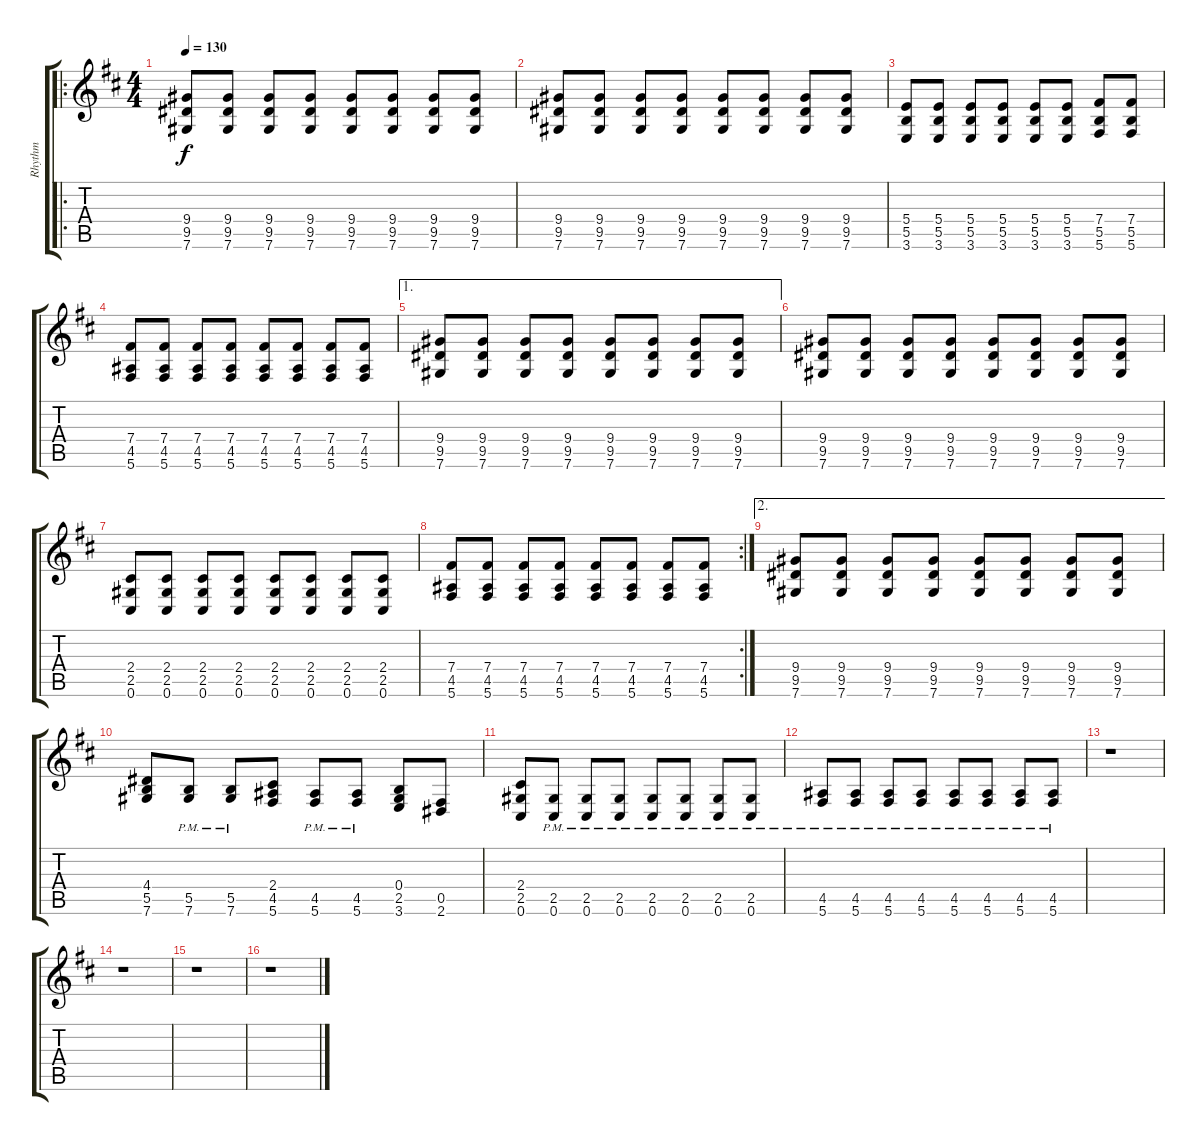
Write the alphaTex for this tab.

\track ("Rhythm" "Rhythm") {instrument distortionguitar}
\staff {score tabs}
\tuning (Db4 Ab3 E3 B2 Gb2 Db2) {hide}
\ro
\ts (4 4)
\tempo 130
\clef g2
\ks d
(9.4 9.5 7.6).8{dy f instrument distortionguitar} (9.4 9.5 7.6).8 (9.4 9.5 7.6).8 (9.4 9.5 7.6).8 (9.4 9.5 7.6).8 (9.4 9.5 7.6).8 (9.4 9.5 7.6).8 (9.4 9.5 7.6).8 |
(9.4 9.5 7.6).8 (9.4 9.5 7.6).8 (9.4 9.5 7.6).8 (9.4 9.5 7.6).8 (9.4 9.5 7.6).8 (9.4 9.5 7.6).8 (9.4 9.5 7.6).8 (9.4 9.5 7.6).8 |
(5.4 5.5 3.6).8 (5.4 5.5 3.6).8 (5.4 5.5 3.6).8 (5.4 5.5 3.6).8 (5.4 5.5 3.6).8 (5.4 5.5 3.6).8 (7.4 5.5 5.6).8 (7.4 5.5 5.6).8 |
(7.4 4.5 5.6).8 (7.4 4.5 5.6).8 (7.4 4.5 5.6).8 (7.4 4.5 5.6).8 (7.4 4.5 5.6).8 (7.4 4.5 5.6).8 (7.4 4.5 5.6).8 (7.4 4.5 5.6).8 |
\ae 1
(9.4 9.5 7.6).8 (9.4 9.5 7.6).8 (9.4 9.5 7.6).8 (9.4 9.5 7.6).8 (9.4 9.5 7.6).8 (9.4 9.5 7.6).8 (9.4 9.5 7.6).8 (9.4 9.5 7.6).8 |
(9.4 9.5 7.6).8 (9.4 9.5 7.6).8 (9.4 9.5 7.6).8 (9.4 9.5 7.6).8 (9.4 9.5 7.6).8 (9.4 9.5 7.6).8 (9.4 9.5 7.6).8 (9.4 9.5 7.6).8 |
(2.4 2.5 0.6).8 (2.4 2.5 0.6).8 (2.4 2.5 0.6).8 (2.4 2.5 0.6).8 (2.4 2.5 0.6).8 (2.4 2.5 0.6).8 (2.4 2.5 0.6).8 (2.4 2.5 0.6).8 |
\rc 2
(7.4 4.5 5.6).8 (7.4 4.5 5.6).8 (7.4 4.5 5.6).8 (7.4 4.5 5.6).8 (7.4 4.5 5.6).8 (7.4 4.5 5.6).8 (7.4 4.5 5.6).8 (7.4 4.5 5.6).8 |
\ae 2
(9.4 9.5 7.6).8 (9.4 9.5 7.6).8 (9.4 9.5 7.6).8 (9.4 9.5 7.6).8 (9.4 9.5 7.6).8 (9.4 9.5 7.6).8 (9.4 9.5 7.6).8 (9.4 9.5 7.6).8 |
(4.4 5.5 7.6).8 (5.5{pm} 7.6{pm}).8 (5.5{pm} 7.6{pm}).8 (2.4 4.5 5.6).8 (4.5{pm} 5.6{pm}).8 (4.5{pm} 5.6{pm}).8 (0.4 2.5 3.6).8 (0.5 2.6).8 |
(2.4 2.5 0.6).8 (2.5{pm} 0.6{pm}).8 (2.5{pm} 0.6{pm}).8 (2.5{pm} 0.6{pm}).8 (2.5{pm} 0.6{pm}).8 (2.5{pm} 0.6{pm}).8 (2.5{pm} 0.6{pm}).8 (2.5{pm} 0.6{pm}).8 |
(4.5{pm} 5.6{pm}).8 (4.5{pm} 5.6{pm}).8 (4.5{pm} 5.6{pm}).8 (4.5{pm} 5.6{pm}).8 (4.5{pm} 5.6{pm}).8 (4.5{pm} 5.6{pm}).8 (4.5{pm} 5.6{pm}).8 (4.5{pm} 5.6{pm}).8 |
r.1 |
r.1 |
r.1 |
r.1
